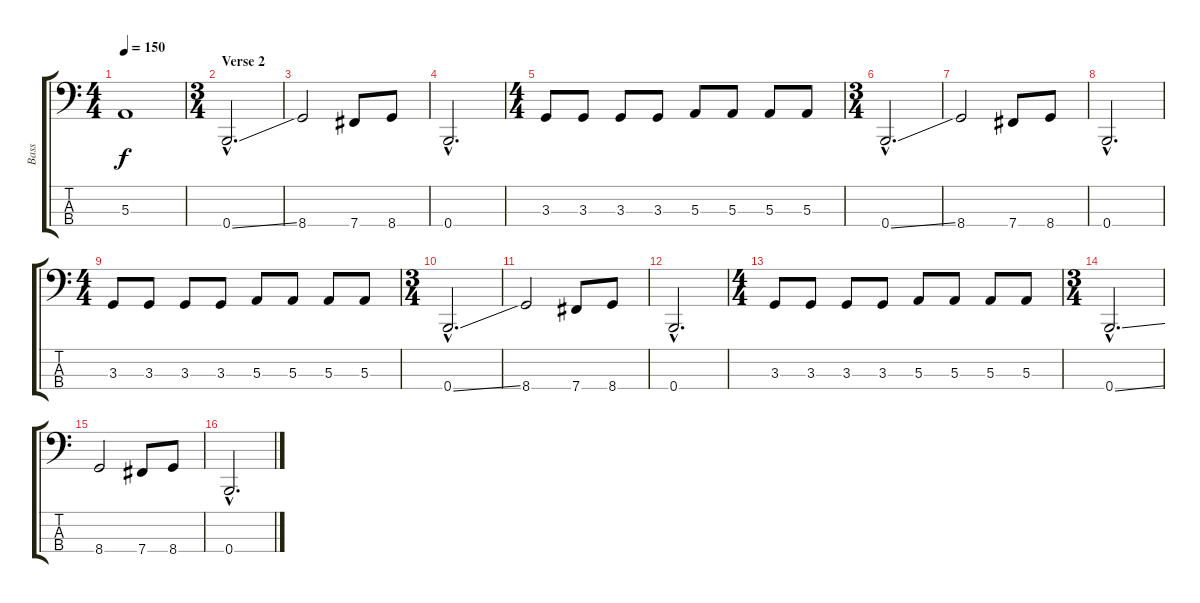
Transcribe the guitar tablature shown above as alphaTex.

\track ("Bass" "Bass") {instrument electricbassfinger}
\staff {score tabs}
\tuning (D2 A1 E1 B0) {hide}
\ts (4 4)
\tempo 150
\clef f4
\ks c
5.3.1{dy f} |
\ts (3 4)
\section ("" "Verse 2")
0.4{ss hac}.2{d} |
8.4.2 7.4.8 8.4.8 |
0.4{hac}.2{d} |
\ts (4 4)
3.3.8 3.3.8 3.3.8 3.3.8 5.3.8 5.3.8 5.3.8 5.3.8 |
\ts (3 4)
0.4{ss hac}.2{d} |
8.4.2 7.4.8 8.4.8 |
0.4{hac}.2{d} |
\ts (4 4)
3.3.8 3.3.8 3.3.8 3.3.8 5.3.8 5.3.8 5.3.8 5.3.8 |
\ts (3 4)
0.4{ss hac}.2{d} |
8.4.2 7.4.8 8.4.8 |
0.4{hac}.2{d} |
\ts (4 4)
3.3.8 3.3.8 3.3.8 3.3.8 5.3.8 5.3.8 5.3.8 5.3.8 |
\ts (3 4)
0.4{ss hac}.2{d} |
8.4.2 7.4.8 8.4.8 |
0.4{hac}.2{d}
